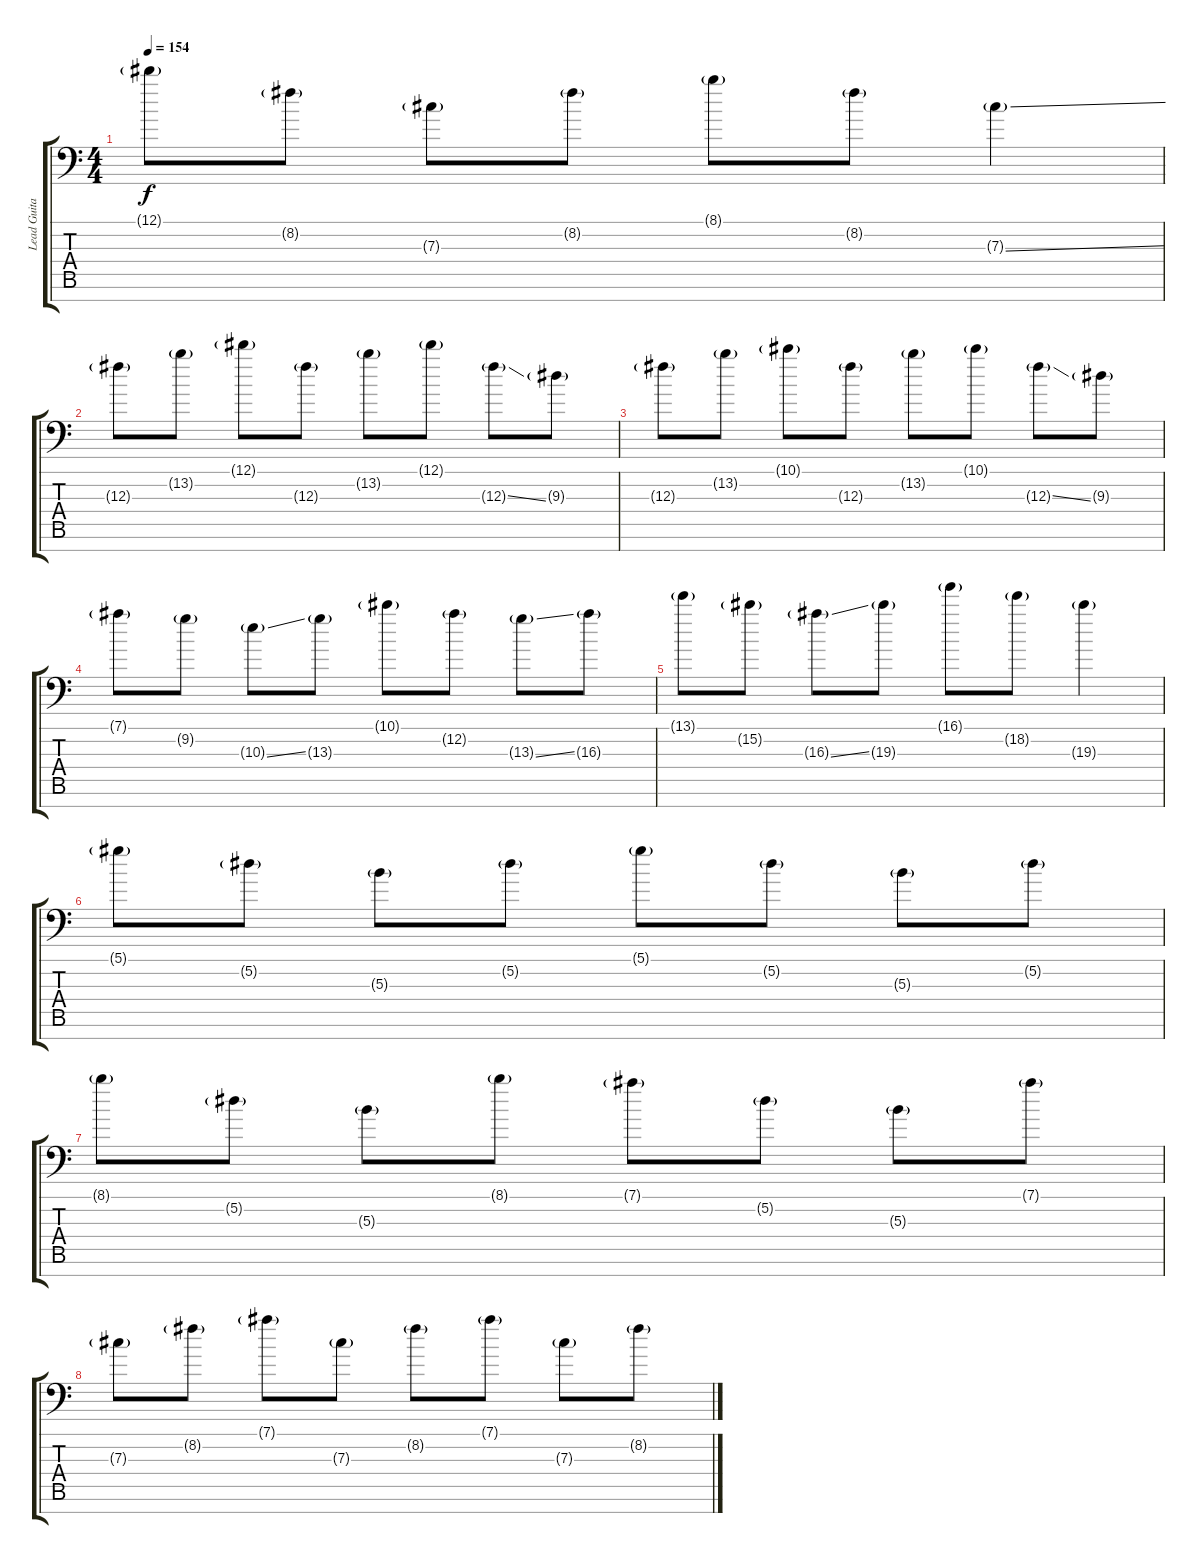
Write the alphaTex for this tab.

\track ("Lead Guitar" "Lead Guita") {instrument distortionguitar}
\staff {score tabs}
\tuning (Eb4 Bb3 Gb3 Db3 Ab2 Eb2 Ab1) {hide}
\ts (4 4)
\tempo 154
\clef f4
\ks c
12.1{g}.8{dy f} 8.2{g}.8 7.3{g}.8 8.2{g}.8 8.1{g}.8 8.2{g}.8 7.3{ss g}.4 |
12.3{g}.8 13.2{g}.8 12.1{g}.8 12.3{g}.8 13.2{g}.8 12.1{g}.8 12.3{ss g}.8 9.3{g}.8 |
12.3{g}.8 13.2{g}.8 10.1{g}.8 12.3{g}.8 13.2{g}.8 10.1{g}.8 12.3{ss g}.8 9.3{g}.8 |
7.1{g}.8 9.2{g}.8 10.3{ss g}.8 13.3{g}.8 10.1{g}.8 12.2{g}.8 13.3{ss g}.8 16.3{g}.8 |
13.1{g}.8 15.2{g}.8 16.3{ss g}.8 19.3{g}.8 16.1{g}.8 18.2{g}.8 19.3{g}.4 |
5.1{g}.8 5.2{g}.8 5.3{g}.8 5.2{g}.8 5.1{g}.8 5.2{g}.8 5.3{g}.8 5.2{g}.8 |
8.1{g}.8 5.2{g}.8 5.3{g}.8 8.1{g}.8 7.1{g}.8 5.2{g}.8 5.3{g}.8 7.1{g}.8 |
7.3{g}.8 8.2{g}.8 7.1{g}.8 7.3{g}.8 8.2{g}.8 7.1{g}.8 7.3{g}.8 8.2{g}.8
